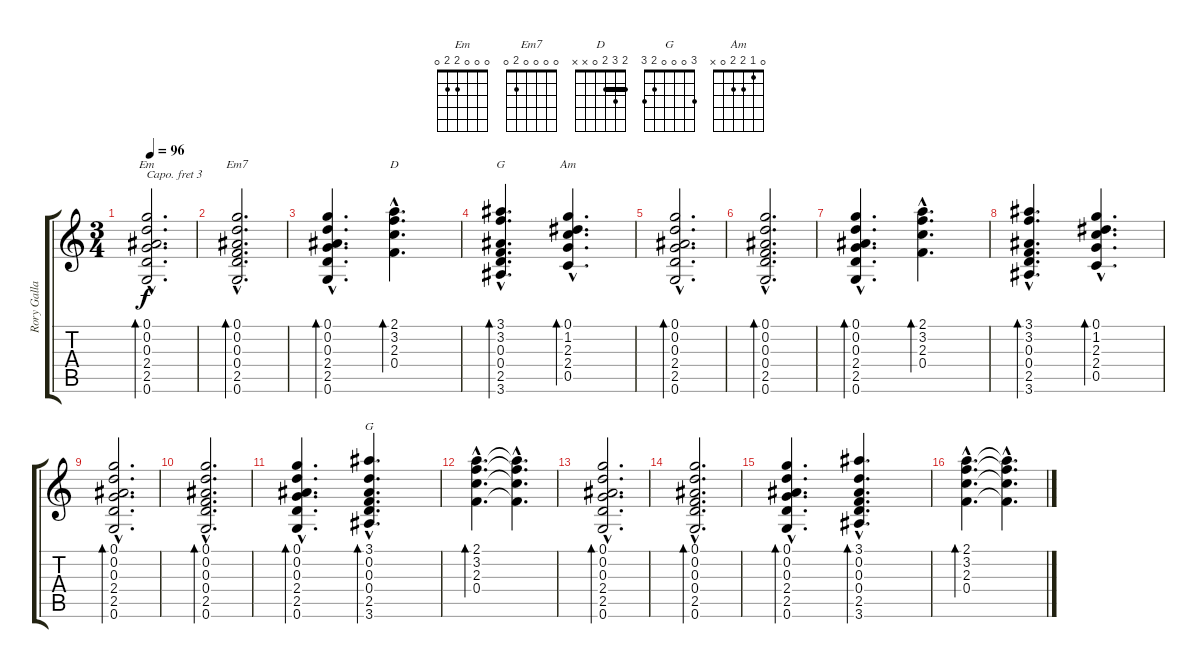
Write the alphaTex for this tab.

\track ("Rory Gallagher" "Rory Galla") {instrument acousticguitarsteel}
\staff {score tabs}
\capo 3
\tuning (E4 B3 G3 D3 A2 E2) {hide}
\chord ("Em" 0 0 0 2 2 0)
\chord ("Em7" 0 0 0 0 2 0)
\chord ("D" 2 3 2 0 x x) {barre 2}
\chord ("G" 3 3 0 0 2 3) {barre 3}
\chord ("Am" 0 1 2 2 0 x)
\chord ("G" 3 0 0 0 2 3)
\ts (3 4)
\tempo 96
\clef g2
\ks c
(0.1{hac} 0.2{hac} 0.3{hac} 2.4{hac} 2.5{hac} 0.6{hac}).2{d bd 240 ch "Em" dy f} |
(0.1{hac} 0.2{hac} 0.3{hac} 0.4{hac} 2.5{hac} 0.6{hac}).2{d bd 240 ch "Em7"} |
(0.1{hac} 0.2{hac} 0.3{hac} 2.4{hac} 2.5{hac} 0.6{hac}).4{d bd 120} (2.1{hac} 3.2{hac} 2.3{hac} 0.4{hac}).4{d bd 120 ch "D"} |
(3.1{hac} 3.2{hac} 0.3{hac} 0.4{hac} 2.5{hac} 3.6{hac}).4{d bd 120 ch "G"} (0.1{hac} 1.2{hac} 2.3{hac} 2.4{hac} 0.5{hac}).4{d bd 240 ch "Am"} |
(0.1{hac} 0.2{hac} 0.3{hac} 2.4{hac} 2.5{hac} 0.6{hac}).2{d bd 120} |
(0.1{hac} 0.2{hac} 0.3{hac} 0.4{hac} 2.5{hac} 0.6{hac}).2{d bd 120} |
(0.1{hac} 0.2{hac} 0.3{hac} 2.4{hac} 2.5{hac} 0.6{hac}).4{d bd 120} (2.1{hac} 3.2{hac} 2.3{hac} 0.4{hac}).4{d bd 120} |
(3.1{hac} 3.2{hac} 0.3{hac} 0.4{hac} 2.5{hac} 3.6{hac}).4{d bd 120} (0.1{hac} 1.2{hac} 2.3{hac} 2.4{hac} 0.5{hac}).4{d bd 240} |
(0.1{hac} 0.2{hac} 0.3{hac} 2.4{hac} 2.5{hac} 0.6{hac}).2{d bd 120} |
(0.1{hac} 0.2{hac} 0.3{hac} 0.4{hac} 2.5{hac} 0.6{hac}).2{d bd 120} |
(0.1{hac} 0.2{hac} 0.3{hac} 2.4{hac} 2.5{hac} 0.6{hac}).4{d bd 120} (3.1{hac} 0.2{hac} 0.3{hac} 0.4{hac} 2.5{hac} 3.6{hac}).4{d bd 120 ch "G"} |
(2.1{hac} 3.2{hac} 2.3{hac} 0.4{hac}).4{d bd 120} (2.1{hac t} 3.2{hac t} 2.3{hac t} 0.4{hac t}).4{d} |
(0.1{hac} 0.2{hac} 0.3{hac} 2.4{hac} 2.5{hac} 0.6{hac}).2{d bd 240} |
(0.1{hac} 0.2{hac} 0.3{hac} 0.4{hac} 2.5{hac} 0.6{hac}).2{d bd 240} |
(0.1{hac} 0.2{hac} 0.3{hac} 2.4{hac} 2.5{hac} 0.6{hac}).4{d bd 120} (3.1{hac} 0.2{hac} 0.3{hac} 0.4{hac} 2.5{hac} 3.6{hac}).4{d bd 120} |
(2.1{hac} 3.2{hac} 2.3{hac} 0.4{hac}).4{d bd 120} (2.1{hac t} 3.2{hac t} 2.3{hac t} 0.4{hac t}).4{d}
